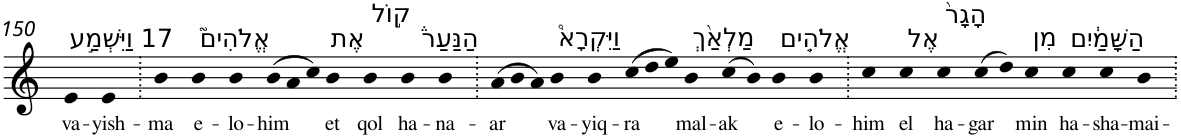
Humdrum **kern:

**kern	**text
*part1	*part1
*staff1	*staff1
*I"Piano	*
*I'Pno	*
!!LO:PB:g=z
*clefG2	*
*k[]	*
=150	=150
!LO:TX:a:t=17 וַיִּשְׁמַ֣ע	!
!	!LO:LY:b
4e	va-
!	!LO:LY:b
4e	-yish-
=151.	=151.
!	!LO:LY:b
4b	-ma
!LO:TX:a:t=אֱלֹהִים֮	!
!	!LO:LY:b
4b	e-
!	!LO:LY:b
4b	-lo-
*Xtuplet	*
!	!LO:LY:b
(>12b	-him
12a	.
12cc)	.
!LO:TX:a:t=אֶת	!
!	!LO:LY:b
4b	et
!LO:TX:a:t=ק֣וֹל	!
!	!LO:LY:b
4b	qol
!LO:TX:a:t=הַנַּעַר֒	!
!	!LO:LY:b
4b	ha-
!	!LO:LY:b
4b	-na-
=152.	=152.
!	!LO:LY:b
(>12a	-ar
12b	.
12a)	.
!LO:TX:a:t=וַיִּקְרָא֩	!
!	!LO:LY:b
4b	va-
!	!LO:LY:b
4b	-yiq-
!	!LO:LY:b
(>12cc	-ra
12dd	.
12ee)	.
!LO:TX:a:t=מַלְאַ֨ךְ	!
!	!LO:LY:b
4b	mal-
!	!LO:LY:b
(>8cc	-ak
8b)	.
!LO:TX:a:t=אֱלֹהִ֤ים	!
!	!LO:LY:b
4b	e-
!	!LO:LY:b
4b	-lo-
=153.	=153.
!	!LO:LY:b
4cc	-him
!LO:TX:a:t=אֶל	!
!	!LO:LY:b
4cc	el
!LO:TX:a:t=הָגָר֙	!
!	!LO:LY:b
4cc	ha-
!	!LO:LY:b
(>8cc	-gar
8dd)	.
!LO:TX:a:t=מִן	!
!	!LO:LY:b
4cc	min
!LO:TX:a:t=הַשָּׁמַ֔יִם	!
!	!LO:LY:b
4cc	ha-
!	!LO:LY:b
4cc	-sha-
!	!LO:LY:b
4b	-mai-
=.	=.
*-	*-
